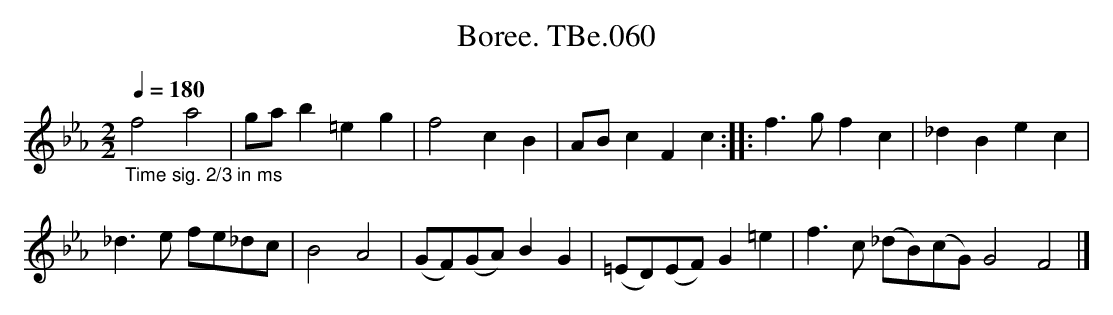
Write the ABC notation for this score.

X:1
T:Boree. TBe.060
M:2/2
L:1/4
Q:1/4=180
K:C minor
"_Time sig. 2/3 in ms"f2a2 | g/a/ b =e g | f2 cB |\
A/B/ cFc :||: f>gfc | _dBec |
_d>e f/e/_d/c/ | B2A2 |\
(G/F/)(G/A/) BG | (=E/D/)(E/F/) G =e | \
f>c (_d/B/)(c/G/) G2F2 |]
